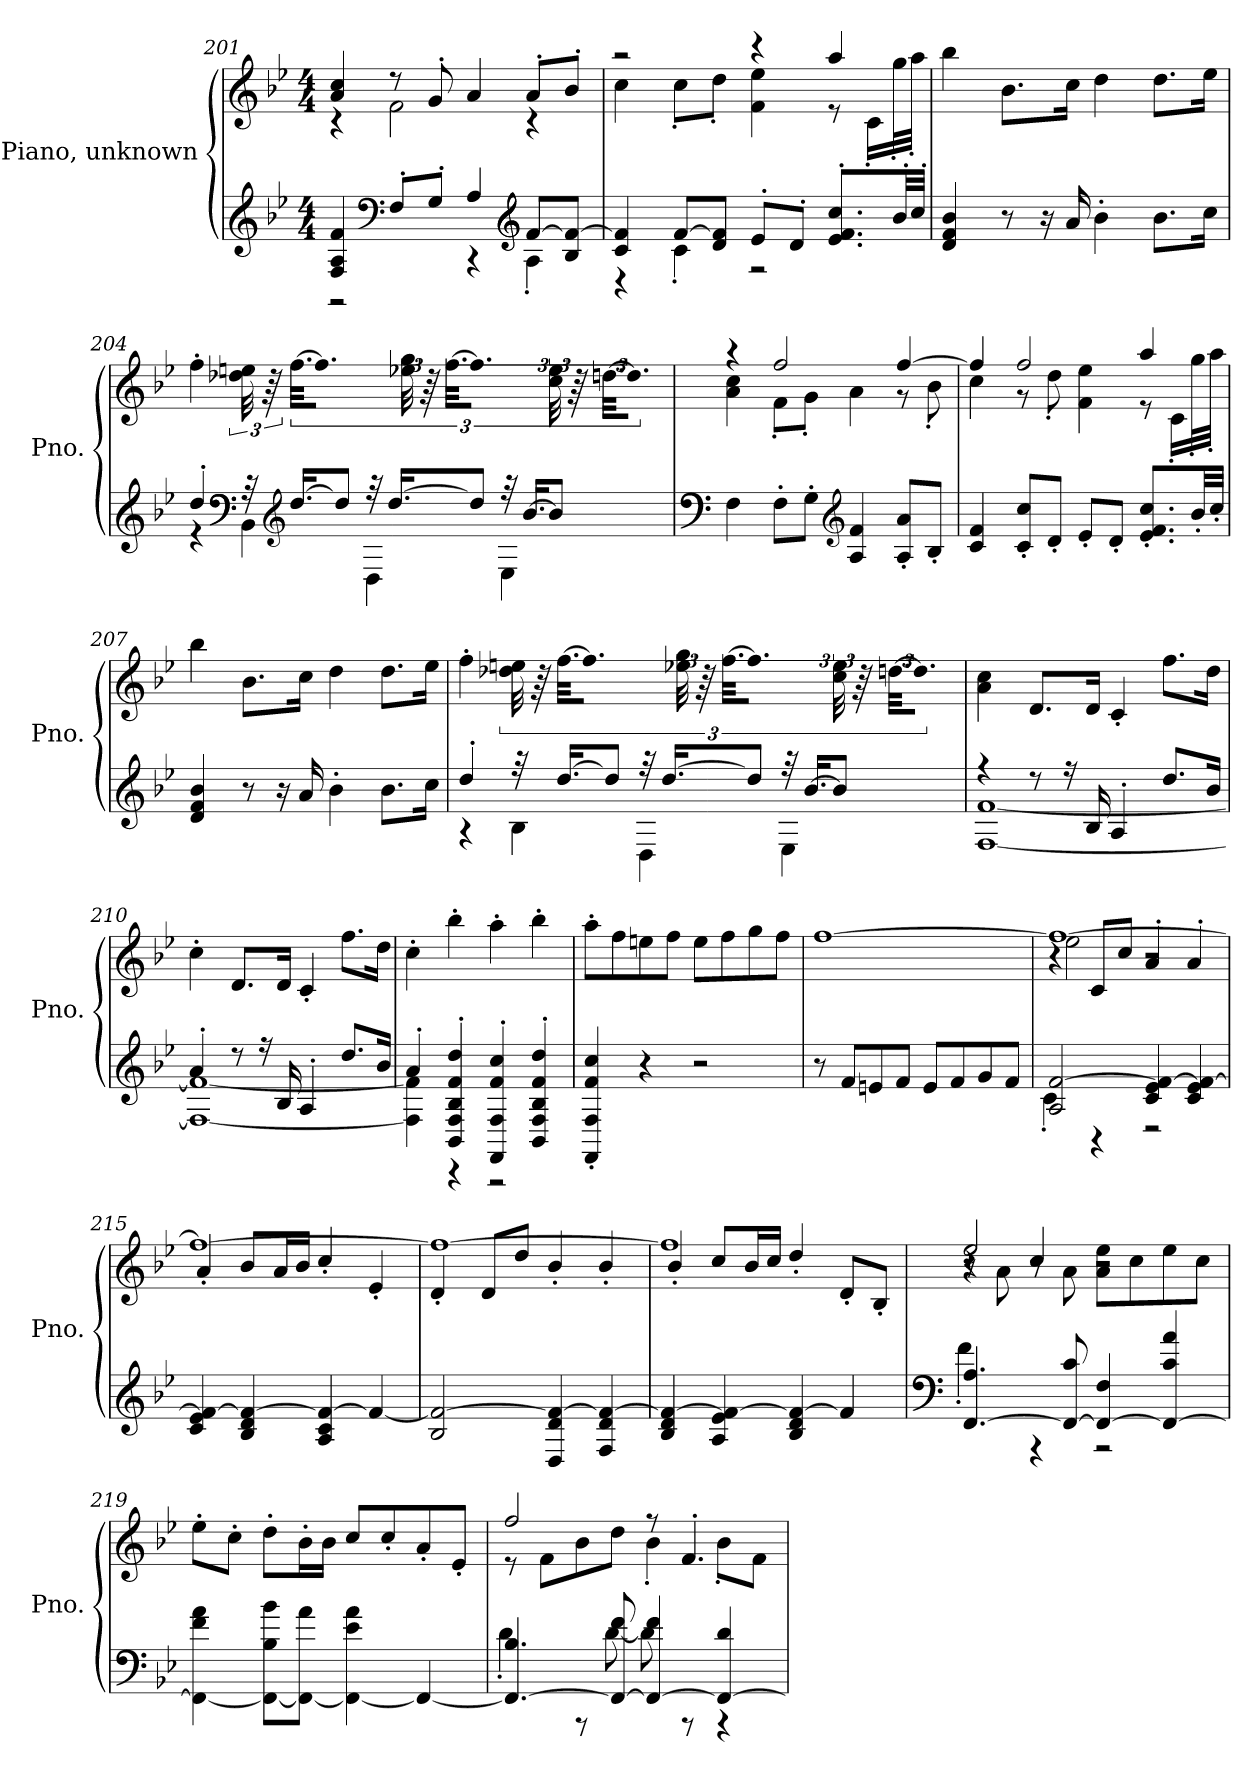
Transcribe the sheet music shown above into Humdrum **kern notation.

**kern	**kern
*part1	*part1
*staff2	*staff1
*I"Piano, unknown	*
*I'Pno.	*
*clefG2	*clefG2
*k[b-e-]	*k[b-e-]
*M4/4	*M4/4
=201	=201
*^	*^
4F/ 4A/ 4f/	2r	4a/ 4cc/	4r
*clefF4	*	*	*
8F'/L	.	8r	2f\
8G'/J	.	8g'/	.
4A/	4r	4a/	.
*clefG2	*	*	*
[8f/L	4A'\	8a'/L	4r
8B-/ 8f/_J	.	8b-'/J	.
=202	=202	=202	=202
4c/ 4f/]	4r	2r	4cc\
[8f/L	4c'\	.	8cc'\L
8d/ 8f/]J	.	.	8dd'\J
8e-'/L	2r	4r	4f\ 4ee-\
8d'/J	.	.	.
8.e-/' 8.f/' 8.cc/'L	.	4aa/	8r
.	.	.	16c'\LL
32b-'/LL	.	.	32gg'\L
32cc'/JJJ	.	.	32aa'\JJJ
*v	*v	*	*
*	*v	*v
!!LO:LB:g=z
=203	=203
4d/ 4f/ 4b-/	4bb-\
8r	8.b-\L
16r	.
16a/	16cc\Jk
4b-'\	4dd\
8.b-\L	8.dd\L
16cc\Jk	16ee-\Jk
=204	=204
*^	*
4dd'/	4r	4ff'\
*clefF4	*	*
32r	4BB-\	48dd-X\ 48een\
.	.	96r
*clefG2	*	*
[16.dd/KL	.	[48.ff\KKL
.	.	8.ff\J]
8dd/J]	.	.
32r	4D\	48ee-X\ 48gg\
.	.	96r
[16.dd/KL	.	[48.ff\KKL
.	.	8.ff\J]
8dd/J]	.	.
32r	4E-\	48cc\ 48ee-\
.	.	96r
[16.b-/KL	.	[48.ddn\KKL
.	.	8.dd\J]
8b-/J]	.	.
*v	*v	*
=205	=205
*clefF4	*
*	*^
4F\	4r	4a\ 4cc\
8F'\L	2ff/	8f'\L
8G'\J	.	8g'\J
*clefG2	*	*
4A/ 4f/	.	4a\
8A/' 8a/'L	[4ff/	8r
8B-'/J	.	8b-'\
!!LO:LB:g=z	!!
=206	=206	=206
4c/ 4f/	4ff/]	4cc\
8c/' 8cc/'L	2ff/	8r
8d'/J	.	8dd'\
8e-'/L	.	4f\ 4ee-\
8d'/J	.	.
8.e-/' 8.f/' 8.cc/'L	4aa/	8r
.	.	16c'\LL
32b-'/LL	.	32gg'\L
32cc'/JJJ	.	32aa'\JJJ
*	*v	*v
=207	=207
4d/ 4f/ 4b-/	4bb-\
8r	8.b-\L
16r	.
16a/	16cc\Jk
4b-'\	4dd\
8.b-\L	8.dd\L
16cc\Jk	16ee-\Jk
=208	=208
*^	*
4dd'/	4r	4ff'\
32r	4B-\	48dd-X\ 48een\
.	.	96r
[16.dd/KL	.	[48.ff\KKL
.	.	8.ff\J]
8dd/J]	.	.
32r	4D\	48ee-X\ 48gg\
.	.	96r
[16.dd/KL	.	[48.ff\KKL
.	.	8.ff\J]
8dd/J]	.	.
32r	4E-\	48cc\ 48ee-\
.	.	96r
[16.b-/KL	.	[48.ddn\KKL
.	.	8.dd\J]
8b-/J]	.	.
!!LO:PB:g=z
=209	=209	=209
4r	[1F [1f	4a\ 4cc\
8r	.	8.d/L
16r	.	.
16B-/	.	16d/Jk
4A'/	.	4c'/
8.dd/L	.	8.ff\L
16b-/Jk	.	16dd\Jk
=210	=210	=210
4a'/	1F_ 1f_	4cc'\
8r	.	8.d/L
16r	.	.
16B-/	.	16d/Jk
4A'/	.	4c'/
8.dd/L	.	8.ff\L
16b-/Jk	.	16dd\Jk
=211	=211	=211
4a'/	4F\] 4f\]	4cc'\
4BB-/' 4F/' 4B-/' 4f/' 4dd/'	4r	4bb-'\
4FF/' 4F/' 4f/' 4cc/'	2r	4aa'\
4BB-/' 4F/' 4B-/' 4f/' 4dd/'	.	4bb-'\
*v	*v	*
=212	=212
4FF/' 4F/' 4f/' 4cc/'	8aa'\L
.	8ff\
4r	8een\
.	8ff\J
2r	8ee\L
.	8ff\
.	8gg\
.	8ff\J
=213	=213
8r	[1ff
8f/L	.
8en/	.
8f/J	.
8e/L	.
8f/	.
8g/	.
8f/J	.
!!LO:LB:g=z
=214	=214
*^	*^
*	*	*	*^
2A/ [2f/	4c'\	1ff_	2ee-\	4r
.	4r	.	.	8c/L
.	.	.	.	8cc/J
4c/ 4e-/ 4f/_	2r	.	2r	4a'/
4c/ 4e-/ 4f/_	.	.	.	4a'/
*v	*v	*	*	*
*	*	*v	*v
=215	=215	=215
4c/ 4e-/ 4f/_	1ff_	4a'/
4B-/ 4d/ 4f/_	.	8b-/L
.	.	16a/L
.	.	16b-/JJ
4A/ 4c/ 4f/_	.	4cc'/
4f/_	.	4e-'/
=216	=216	=216
2B-/ 2f/_	1ff_	4d'/
.	.	8d/L
.	.	8dd/J
4D/ 4d/ 4f/_	.	4b-'/
4F/ 4d/ 4f/_	.	4b-'/
=217	=217	=217
4B-/ 4d/ 4f/_	1ff]	4b-'/
4A/ 4e-/ 4f/_	.	8cc/L
.	.	16b-/L
.	.	16cc/JJ
4B-/ 4d/ 4f/_	.	4dd'/
4f/]	.	8d'/L
.	.	8B-'/J
*	*v	*v
=218	=218
*clefF4	*
*^	*^
*	*	*	*^
[4.FF/ 4.A/	4f'\	2ee-/	8r	4r
.	.	.	8a\	.
.	4r	.	8r	4cc/
8FF/_ 8c/	.	.	8a\	.
4FF/_ 4F/	2r	2r	8a\ 8ee-\L	2r
.	.	.	8cc\	.
4FF/_ 4c/ 4a/	.	.	8ee-\	.
.	.	.	8cc\J	.
*v	*v	*	*	*
*	*v	*v	*v
!!LO:LB:g=z
=219	=219
4FF\_ 4f\ 4a\	8ee-'\L
.	8cc'\J
8FF\_ 8B-\ 8b-\L	8dd'\L
8FF\_ 8a\J	16b-'\L
.	16b-\JJ
4FF\_ 4e-\ 4a\	8cc/L
.	8cc'/
4FF/_	8a'/
.	8e-'/J
=220	=220
*^	*^
4.FF/_ 4.B-/	4d'\	2ff/	8r
.	.	.	8f\L
.	8r	.	8b-\
8FF/_ 8f/	[8d\	.	8dd\J
4FF/_ 4f/	8d\]	8r	4b-'\
.	8r	4.f'/	.
4FF/_ 4d/	4r	.	8b-'\L
.	.	.	8f\J
*v	*v	*	*
*	*v	*v
=	=
*-	*-
